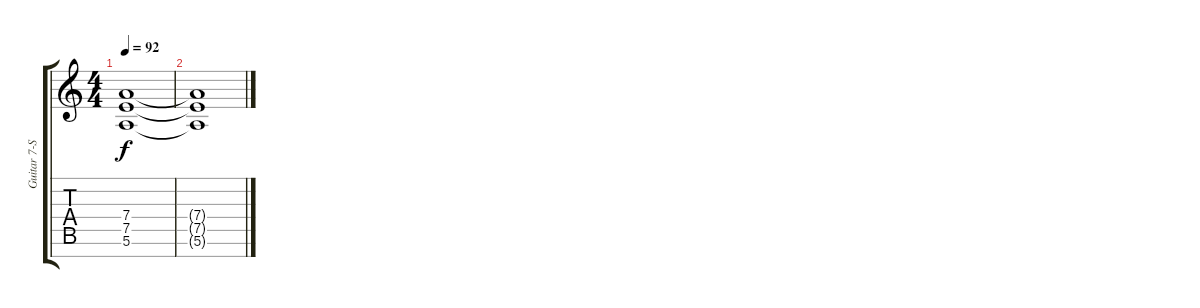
\track ("Guitar 7-String" "Guitar 7-S") {instrument distortionguitar}
\staff {score tabs}
\tuning (E4 B3 G3 D3 A2 E2 B1) {hide}
\ts (4 4)
\tempo 92
\clef g2
\ks c
(7.4{t} 7.5{t} 5.6{t}).1{dy f} |
(7.4{t} 7.5{t} 5.6{t}).1
